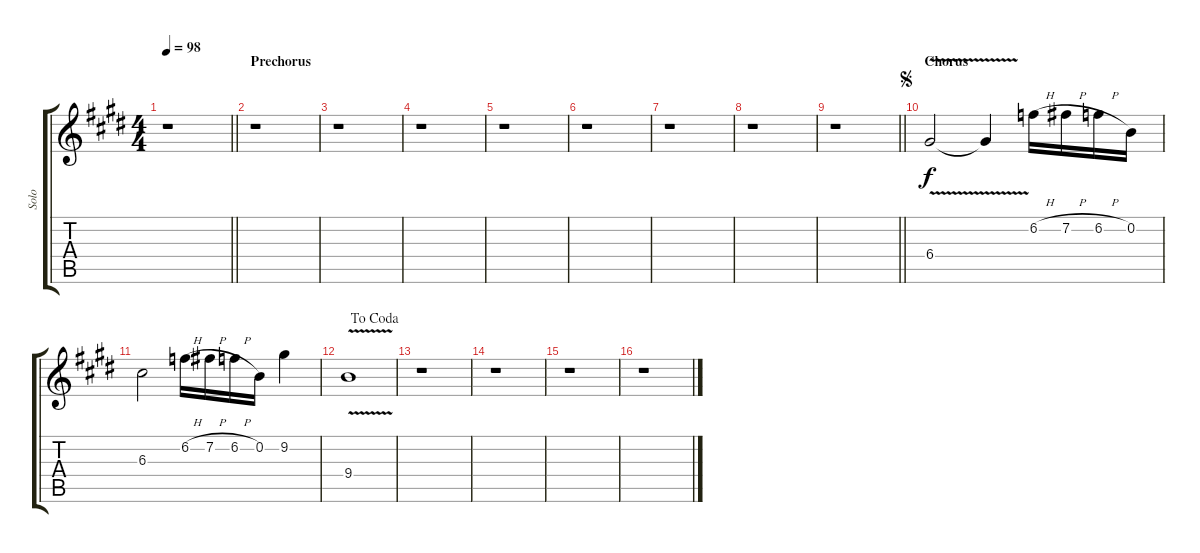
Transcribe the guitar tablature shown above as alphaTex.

\track ("Solo" "Solo") {instrument distortionguitar}
\staff {score tabs}
\tuning (E4 B3 G3 D3 A2 E2) {hide}
\ts (4 4)
\tempo 98
\clef g2
\barLineRight lightlight
\ks c#minor
r.1{dy f} |
\section ("" "Prechorus")
r.1 |
r.1 |
r.1 |
\ks e
r.1 |
\ks c#minor
r.1 |
r.1 |
r.1 |
\barLineRight lightlight
\ks e
r.1 |
\section ("" "Chorus")
\jump segno
\ks c#minor
6.4{v}.2 6.4{v t}.4 6.2{h}.16 7.2{h}.16 6.2{h}.16 0.2.16 |
6.3.2 6.2{h}.16 7.2{h}.16 6.2{h}.16 0.2.16 9.2.4 |
\jump dacoda
\ks e
9.4{v}.1 |
\ks c#minor
r.1 |
r.1 |
\ks e
r.1 |
\ks c#minor
r.1
